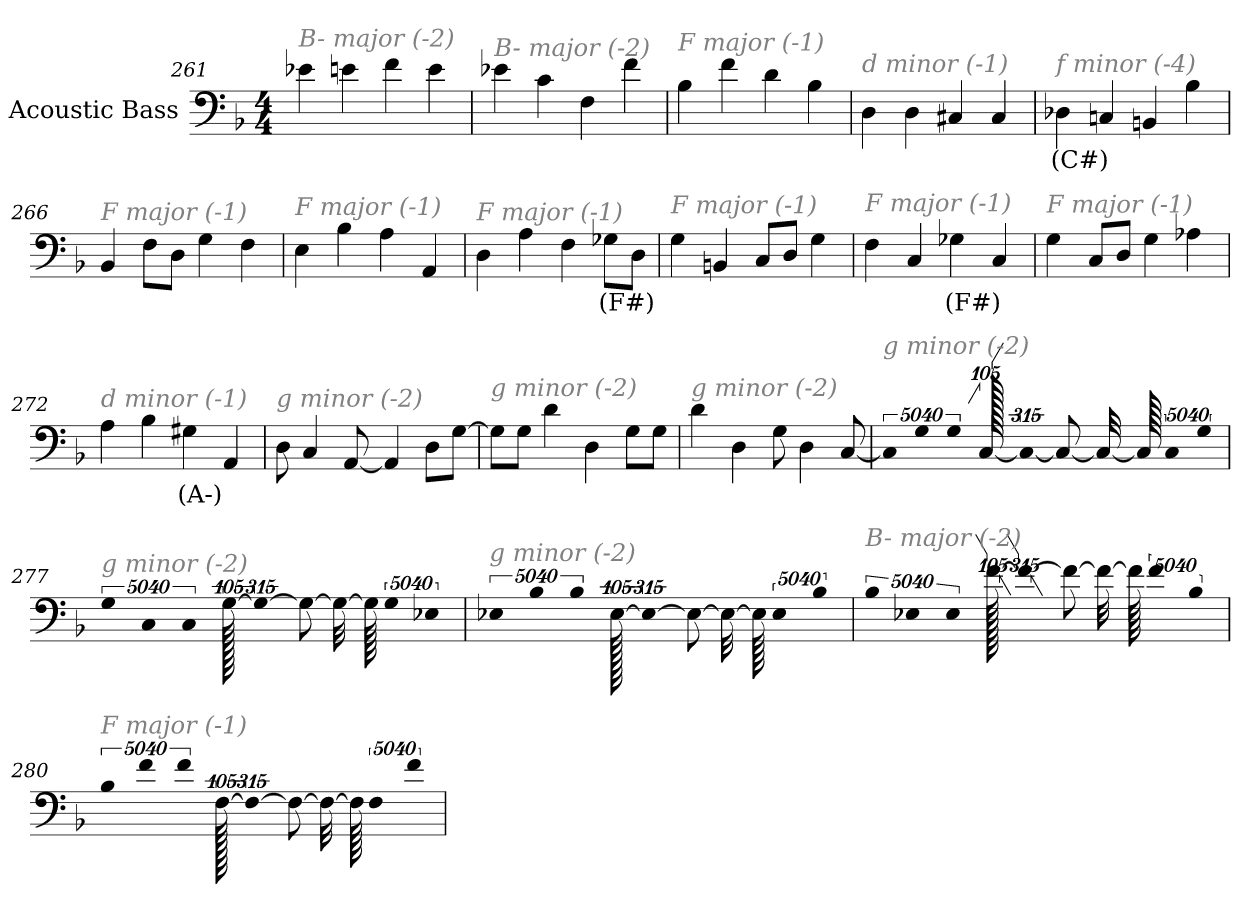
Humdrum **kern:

**kern	**text
*part1	*part1
*staff1	*staff1
*I"Acoustic Bass	*
*clefF4	*
*ITrd7c12	*
*k[b-]	*
*F:	*
*M4/4	*
=261	=261
!LO:TX:i:color=#808080:t=B- major (-2)	!
4E-X	.
4En	.
4F	.
4E	.
=262	=262
!LO:TX:i:color=#808080:t=B- major (-2)	!
4E-X	.
4C	.
4FF	.
4F	.
=263	=263
!LO:TX:i:color=#808080:t=F major (-1)	!
4BB-	.
4F	.
4D	.
4BB-	.
=264	=264
!LO:TX:i:color=#808080:t=d minor (-1)	!
4DD	.
4DD	.
4CC#X	.
4CC#	.
=265	=265
!LO:TX:i:color=#808080:t=f minor (-4)	!
4DD-Xi	(C#)
4CCn	.
4BBBn	.
4BB-	.
=266	=266
!LO:TX:i:color=#808080:t=F major (-1)	!
4BBB-	.
8FFL	.
8DDJ	.
4GG	.
4FF	.
=267	=267
!LO:TX:i:color=#808080:t=F major (-1)	!
4EE	.
4BB-	.
4AA	.
4AAA	.
=268	=268
!LO:TX:i:color=#808080:t=F major (-1)	!
4DD	.
4AA	.
4FF	.
8GG-XiL	(F#)
8DDJ	.
=269	=269
!LO:TX:i:color=#808080:t=F major (-1)	!
4GG	.
4BBBn	.
8CCL	.
8DDJ	.
4GG	.
=270	=270
!LO:TX:i:color=#808080:t=F major (-1)	!
4FF	.
4CC	.
4GG-Xi	(F#)
4CC	.
=271	=271
!LO:TX:i:color=#808080:t=F major (-1)	!
4GG	.
8CCL	.
8DDJ	.
4GG	.
4AA-X	.
=272	=272
!LO:TX:i:color=#808080:t=d minor (-1)	!
4AA	.
4BB-	.
4GG#Xi	(A-)
4AAA	.
=273	=273
!LO:TX:i:color=#808080:t=g minor (-2)	!
8DD	.
4CC	.
[8AAA	.
4AAA]	.
8DDL	.
[8GGJ	.
=274	=274
!LO:TX:i:color=#808080:t=g minor (-2)	!
8GGL]	.
8GGJ	.
4D	.
4DD	.
8GGL	.
8GGJ	.
=275	=275
!LO:TX:i:color=#808080:t=g minor (-2)	!
4D	.
4DD	.
8GG	.
4DD	.
[8CC	.
=276	=276
!LO:TX:i:color=#808080:t=g minor (-2)	!
!LO:N:vis=4	!
20160%3347CC]	.
!LO:N:vis=4	!
20160%3347GG	.
!LO:N:vis=4	!
20160%3347GG	.
[6720%13CC	.
40320CC_	.
8CC_	.
32CC_	.
128CC]	.
!LO:N:vis=4	!
20160%3347CC	.
!LO:N:vis=4	!
20160%3347GG	.
=277	=277
!LO:TX:i:color=#808080:t=g minor (-2)	!
!LO:N:vis=4	!
20160%3347GG	.
!LO:N:vis=4	!
20160%3347CC	.
!LO:N:vis=4	!
20160%3347CC	.
[6720%13GG	.
40320GG_	.
8GG_	.
32GG_	.
128GG]	.
!LO:N:vis=4	!
20160%3347GG	.
!LO:N:vis=4	!
20160%3347EE-X	.
=278	=278
!LO:TX:i:color=#808080:t=g minor (-2)	!
!LO:N:vis=4	!
20160%3347EE-X	.
!LO:N:vis=4	!
20160%3347BB-	.
!LO:N:vis=4	!
20160%3347BB-	.
[6720%13EE-	.
40320EE-_	.
8EE-_	.
32EE-_	.
128EE-]	.
!LO:N:vis=4	!
20160%3347EE-	.
!LO:N:vis=4	!
20160%3347BB-	.
=279	=279
!LO:TX:i:color=#808080:t=B- major (-2)	!
!LO:N:vis=4	!
20160%3347BB-	.
!LO:N:vis=4	!
20160%3347EE-X	.
!LO:N:vis=4	!
20160%3347EE-	.
[6720%13F	.
40320F_	.
8F_	.
32F_	.
128F]	.
!LO:N:vis=4	!
20160%3347F	.
!LO:N:vis=4	!
20160%3347BB-	.
=280	=280
!LO:TX:i:color=#808080:t=F major (-1)	!
!LO:N:vis=4	!
20160%3347BB-	.
!LO:N:vis=4	!
20160%3347F	.
!LO:N:vis=4	!
20160%3347F	.
[6720%13FF	.
40320FF_	.
8FF_	.
32FF_	.
128FF]	.
!LO:N:vis=4	!
20160%3347FF	.
!LO:N:vis=4	!
20160%3347F	.
=	=
*-	*-
